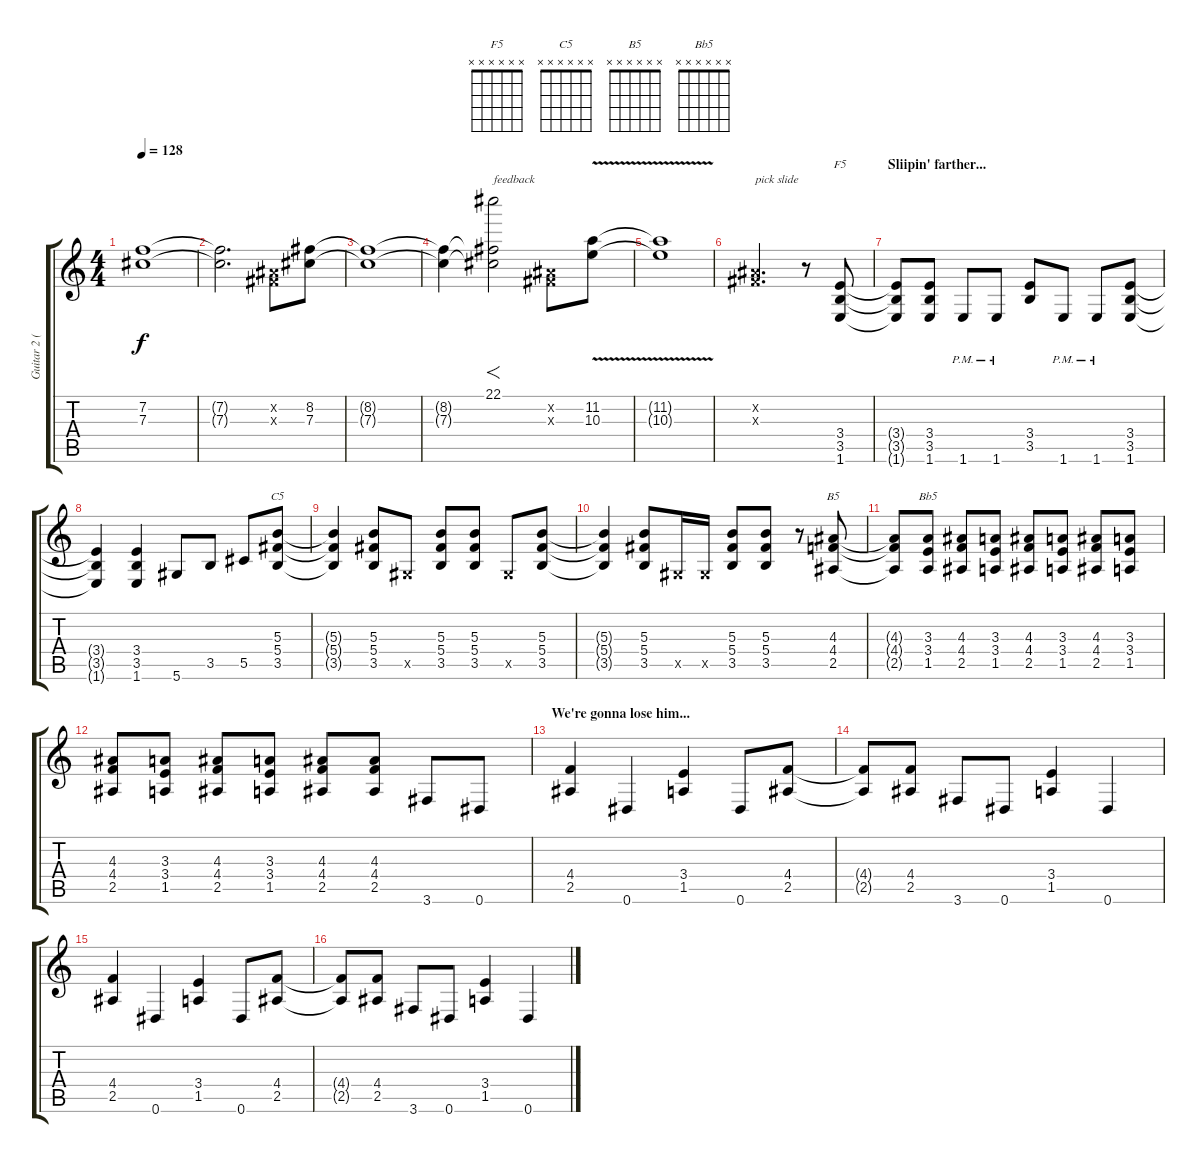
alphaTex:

\track ("Guitar 2 (Izzy)" "Guitar 2 (") {instrument overdrivenguitar}
\staff {score tabs}
\tuning (Eb4 Bb3 Gb3 Db3 Ab2 Eb2) {hide}
\chord ("F5" x x x x x x)
\chord ("C5" x x x x x x)
\chord ("B5" x x x x x x)
\chord ("Bb5" x x x x x x)
\ts (4 4)
\tempo 128
\clef g2
\ks c
(7.2{t} 7.3{t}).1{dy f} |
(7.2{t} 7.3{t}).2{d} (0.2{x} 0.3{x}).8 (8.2 7.3).8 |
(8.2{t} 7.3{t}).1 |
(8.2{t} 7.3{t}).4 (22.1 8.2{t} 7.3{t}).2{f txt "feedback"} (0.2{x} 0.3{x}).8 (11.2{v} 10.3{v}).8 |
(11.2{t} 10.3{t}).1 |
(0.2{x} 0.3{x}).2{d txt "pick slide"} r.8 (3.4 3.5 1.6).8{ch "F5"} |
\section ("" "Sliipin' farther...")
(3.4{t} 3.5{t} 1.6{t}).8 (3.4 3.5 1.6).8 1.6{pm}.8 1.6{pm}.8 (3.4 3.5).8 1.6{pm}.8 1.6{pm}.8 (3.4 3.5 1.6).8 |
(3.4{t} 3.5{t} 1.6{t}).4 (3.4 3.5 1.6).4 5.6.8 3.5.8 5.5.8 (5.3 5.4 3.5).8{ch "C5"} |
(5.3{t} 5.4{t} 3.5{t}).4 (5.3 5.4 3.5).8 0.5{x}.8 (5.3 5.4 3.5).8 (5.3 5.4 3.5).8 0.5{x}.8 (5.3 5.4 3.5).8 |
(5.3{t} 5.4{t} 3.5{t}).4 (5.3 5.4 3.5).8 0.5{x}.16 0.5{x}.16 (5.3 5.4 3.5).8 (5.3 5.4 3.5).8 r.8 (4.3 4.4 2.5).8{ch "B5"} |
(4.3{t} 4.4{t} 2.5{t}).8 (3.3 3.4 1.5).8{ch "Bb5"} (4.3 4.4 2.5).8 (3.3 3.4 1.5).8 (4.3 4.4 2.5).8 (3.3 3.4 1.5).8 (4.3 4.4 2.5).8 (3.3 3.4 1.5).8 |
(4.3 4.4 2.5).8 (3.3 3.4 1.5).8 (4.3 4.4 2.5).8 (3.3 3.4 1.5).8 (4.3 4.4 2.5).8 (4.3 4.4 2.5).8 3.6.8 0.6.8 |
\section ("" "We're gonna lose him...")
(4.4 2.5).4 0.6.4 (3.4 1.5).4 0.6.8 (4.4 2.5).8 |
(4.4{t} 2.5{t}).8 (4.4 2.5).8 3.6.8 0.6.8 (3.4 1.5).4 0.6.4 |
(4.4 2.5).4 0.6.4 (3.4 1.5).4 0.6.8 (4.4 2.5).8 |
(4.4{t} 2.5{t}).8 (4.4 2.5).8 3.6.8 0.6.8 (3.4 1.5).4 0.6.4
